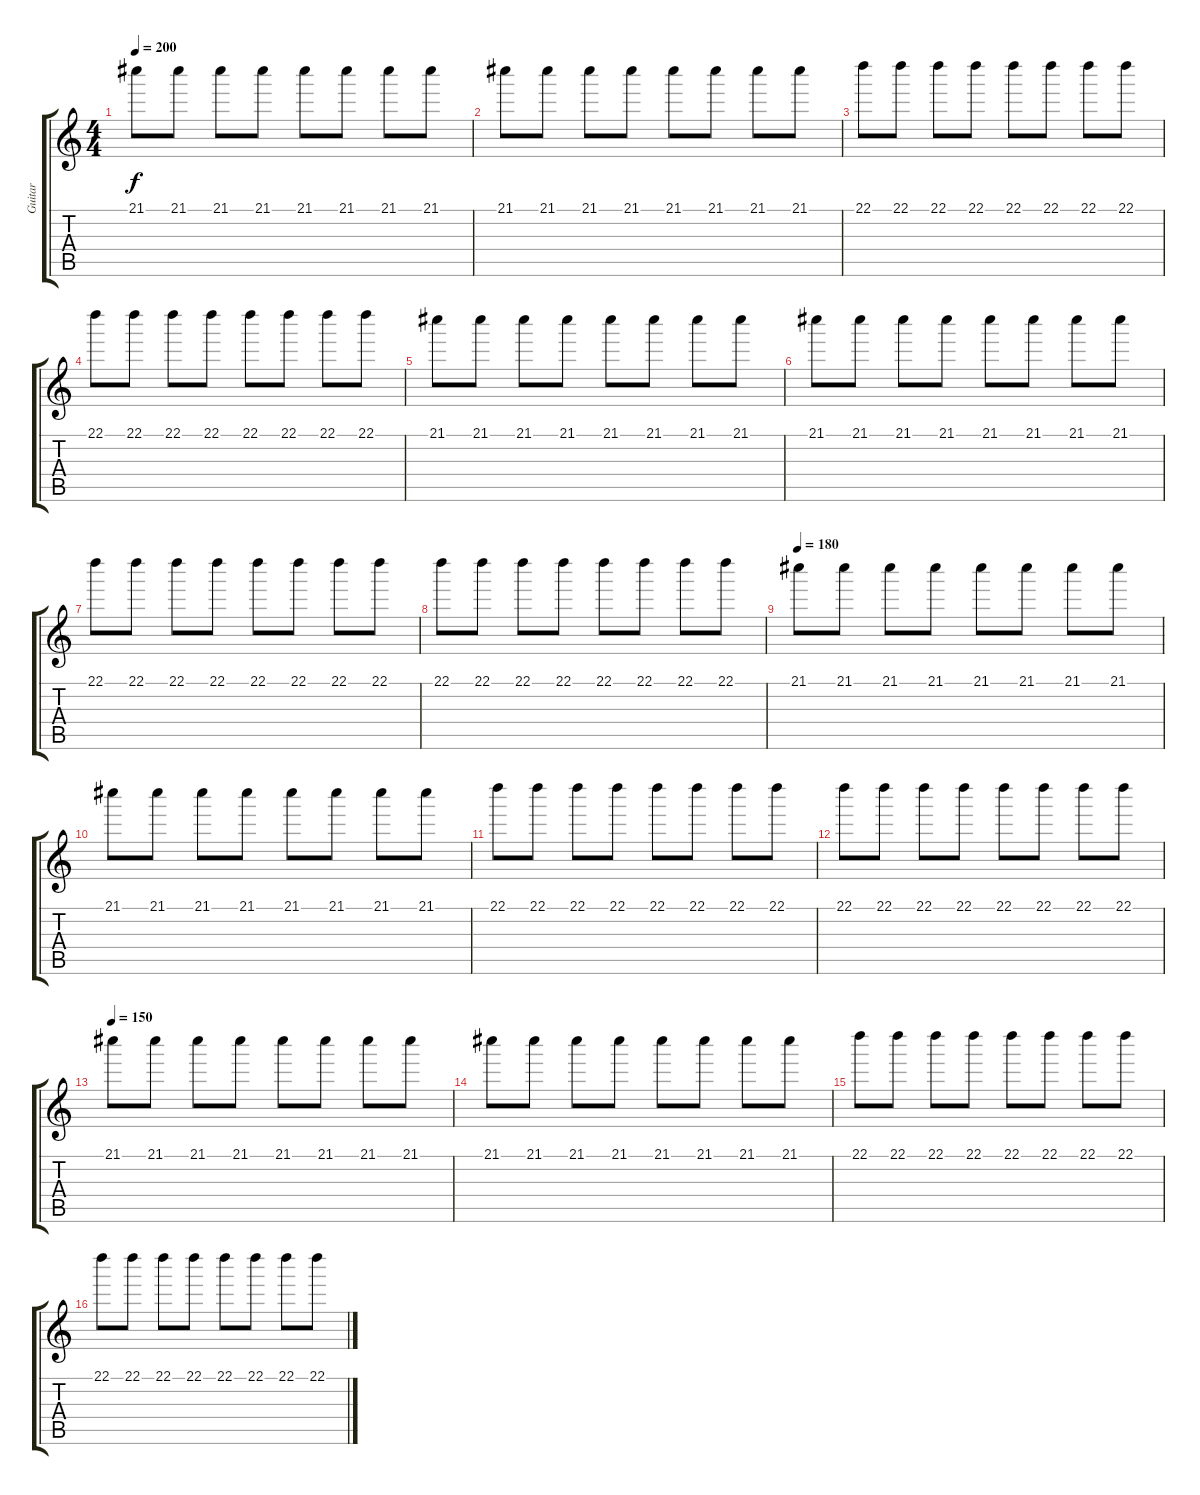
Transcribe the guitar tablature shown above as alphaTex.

\track ("Guitar" "Guitar") {instrument distortionguitar}
\staff {score tabs}
\tuning (E4 B3 G3 D3 A2 E2) {hide}
\ts (4 4)
\tempo 200
\clef g2
\ks c
21.1.8{dy f} 21.1.8 21.1.8 21.1.8 21.1.8 21.1.8 21.1.8 21.1.8 |
21.1.8 21.1.8 21.1.8 21.1.8 21.1.8 21.1.8 21.1.8 21.1.8 |
22.1.8 22.1.8 22.1.8 22.1.8 22.1.8 22.1.8 22.1.8 22.1.8 |
22.1.8 22.1.8 22.1.8 22.1.8 22.1.8 22.1.8 22.1.8 22.1.8 |
21.1.8 21.1.8 21.1.8 21.1.8 21.1.8 21.1.8 21.1.8 21.1.8 |
21.1.8 21.1.8 21.1.8 21.1.8 21.1.8 21.1.8 21.1.8 21.1.8 |
22.1.8 22.1.8 22.1.8 22.1.8 22.1.8 22.1.8 22.1.8 22.1.8 |
22.1.8 22.1.8 22.1.8 22.1.8 22.1.8 22.1.8 22.1.8 22.1.8 |
\tempo 180
21.1.8 21.1.8 21.1.8 21.1.8 21.1.8 21.1.8 21.1.8 21.1.8 |
21.1.8 21.1.8 21.1.8 21.1.8 21.1.8 21.1.8 21.1.8 21.1.8 |
22.1.8 22.1.8 22.1.8 22.1.8 22.1.8 22.1.8 22.1.8 22.1.8 |
22.1.8 22.1.8 22.1.8 22.1.8 22.1.8 22.1.8 22.1.8 22.1.8 |
\tempo 150
21.1.8 21.1.8 21.1.8 21.1.8 21.1.8 21.1.8 21.1.8 21.1.8 |
21.1.8 21.1.8 21.1.8 21.1.8 21.1.8 21.1.8 21.1.8 21.1.8 |
22.1.8 22.1.8 22.1.8 22.1.8 22.1.8 22.1.8 22.1.8 22.1.8 |
22.1.8 22.1.8 22.1.8 22.1.8 22.1.8 22.1.8 22.1.8 22.1.8
